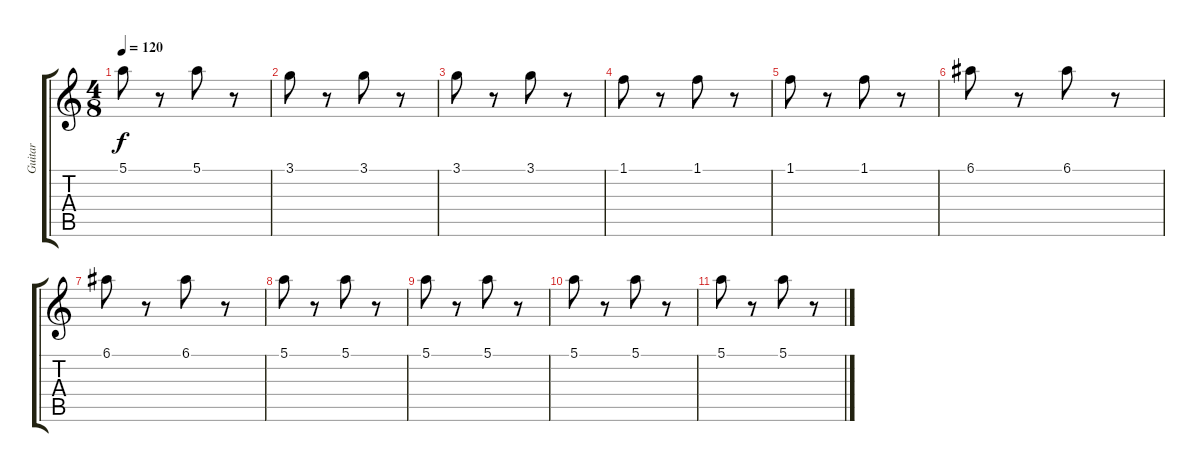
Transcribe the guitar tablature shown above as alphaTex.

\track ("Guitar" "Guitar") {instrument electricguitarjazz}
\staff {score tabs}
\tuning (E4 B3 G3 D3 A2 E2) {hide}
\ts (4 8)
\tempo 120
\clef g2
\ks c
5.1.8{dy f} r.8 5.1.8 r.8 |
3.1.8 r.8 3.1.8 r.8 |
3.1.8 r.8 3.1.8 r.8 |
1.1.8 r.8 1.1.8 r.8 |
1.1.8 r.8 1.1.8 r.8 |
6.1.8 r.8 6.1.8 r.8 |
6.1.8 r.8 6.1.8 r.8 |
5.1.8 r.8 5.1.8 r.8 |
5.1.8 r.8 5.1.8 r.8 |
5.1.8 r.8 5.1.8 r.8 |
5.1.8 r.8 5.1.8 r.8
